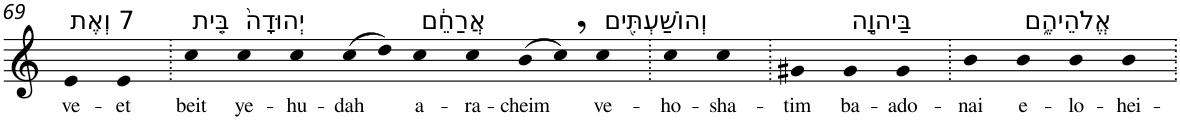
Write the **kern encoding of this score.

**kern	**text
*part1	*part1
*staff1	*staff1
*I"Piano	*
*I'Pno	*
!!LO:PB:g=z
*clefG2	*
*k[]	*
=69	=69
!LO:TX:a:t=7 וְאֶת	!
!	!LO:LY:b
4e	ve-
!	!LO:LY:b
4e	-et
=70.	=70.
!LO:TX:a:t=בֵּ֤ית	!
!	!LO:LY:b
4cc	beit
!LO:TX:a:t=יְהוּדָה֙	!
!	!LO:LY:b
4cc	ye-
!	!LO:LY:b
4cc	-hu-
!	!LO:LY:b
(>8cc	-dah
8dd)	.
!LO:TX:a:t=אֲרַחֵ֔ם	!
!	!LO:LY:b
4cc	a-
!	!LO:LY:b
4cc	-ra-
!	!LO:LY:b
(>8b	-cheim
8cc,)	.
!LO:TX:a:t=וְהוֹשַׁעְתִּ֖ים	!
!	!LO:LY:b
4cc	ve-
=71.	=71.
!	!LO:LY:b
4cc	-ho-
!	!LO:LY:b
4cc	-sha-
=72.	=72.
!	!LO:LY:b
4g#X	-tim
!LO:TX:a:t=בַּיהוָ֣ה	!
!	!LO:LY:b
4g#	ba-
!	!LO:LY:b
4g#	-ado-
=73.	=73.
!	!LO:LY:b
4b	-nai
!LO:TX:a:t=אֱלֹהֵיהֶ֑ם	!
!	!LO:LY:b
4b	e-
!	!LO:LY:b
4b	-lo-
!	!LO:LY:b
4b	-hei-
=.	=.
*-	*-
